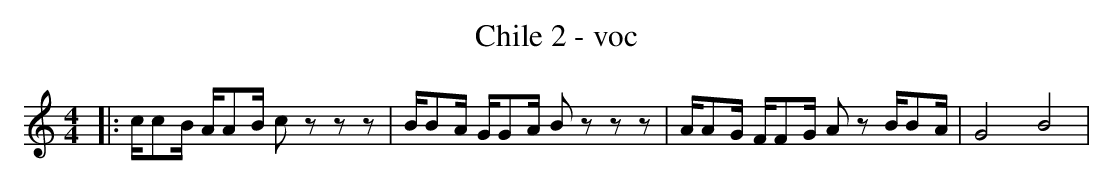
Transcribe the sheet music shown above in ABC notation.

X:1
T:Chile 2 - voc
M:4/4
L:1/8
K:em
|: c/cB/ A/AB/ cz zz | B/BA/ G/GA/ Bz zz | A/AG/ F/FG/ Az B/BA/ | G4 B4 |
:|
